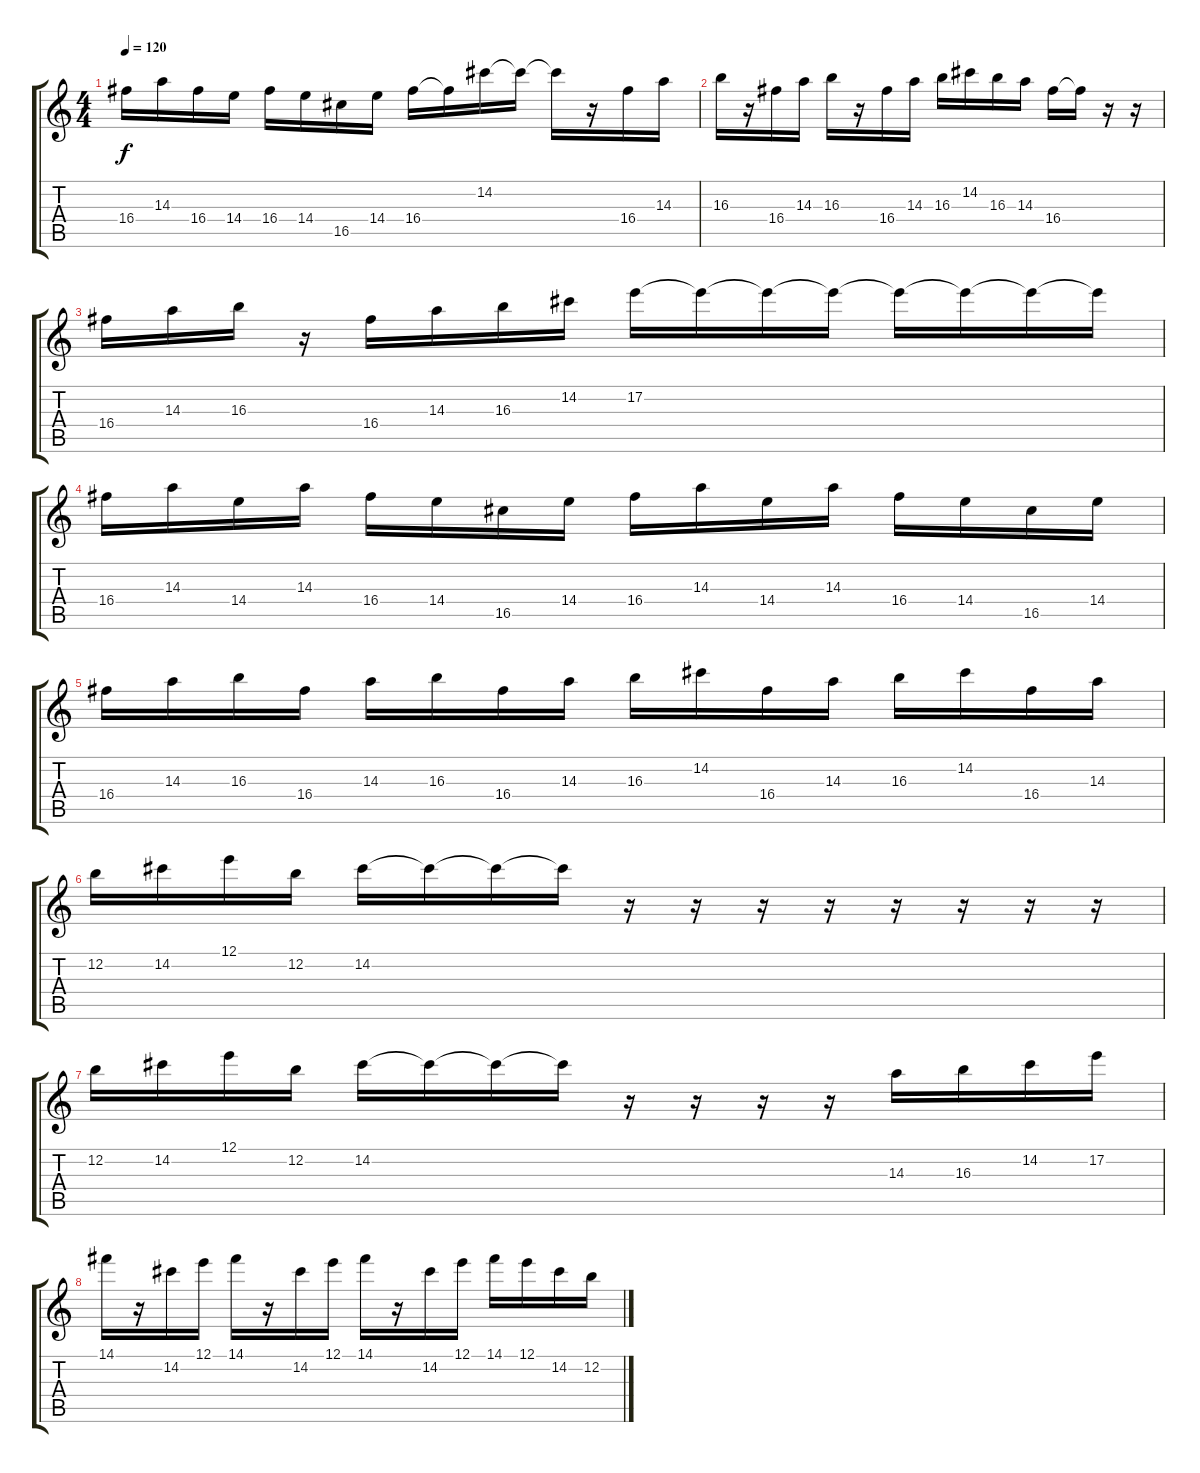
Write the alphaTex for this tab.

\track "" {instrument overdrivenguitar}
\staff {score tabs}
\tuning (E4 B3 G3 D3 A2 E2) {hide}
\ts (4 4)
\tempo 120
\clef g2
\ks c
16.4.16{dy f} 14.3.16 16.4.16 14.4.16 16.4.16 14.4.16 16.5.16 14.4.16 16.4.16 16.4{t}.16 14.2.16 14.2{t}.16 14.2{t}.16 r.16 16.4.16 14.3.16 |
16.3.16 r.16 16.4.16 14.3.16 16.3.16 r.16 16.4.16 14.3.16 16.3.16 14.2.16 16.3.16 14.3.16 16.4.16 16.4{t}.16 r.16 r.16 |
16.4.16 14.3.16 16.3.16 r.16 16.4.16 14.3.16 16.3.16 14.2.16 17.2.16 17.2{t}.16 17.2{t}.16 17.2{t}.16 17.2{t}.16 17.2{t}.16 17.2{t}.16 17.2{t}.16 |
16.4.16 14.3.16 14.4.16 14.3.16 16.4.16 14.4.16 16.5.16 14.4.16 16.4.16 14.3.16 14.4.16 14.3.16 16.4.16 14.4.16 16.5.16 14.4.16 |
16.4.16 14.3.16 16.3.16 16.4.16 14.3.16 16.3.16 16.4.16 14.3.16 16.3.16 14.2.16 16.4.16 14.3.16 16.3.16 14.2.16 16.4.16 14.3.16 |
12.2.16 14.2.16 12.1.16 12.2.16 14.2.16 14.2{t}.16 14.2{t}.16 14.2{t}.16 r.16 r.16 r.16 r.16 r.16 r.16 r.16 r.16 |
12.2.16 14.2.16 12.1.16 12.2.16 14.2.16 14.2{t}.16 14.2{t}.16 14.2{t}.16 r.16 r.16 r.16 r.16 14.3.16 16.3.16 14.2.16 17.2.16 |
14.1.16 r.16 14.2.16 12.1.16 14.1.16 r.16 14.2.16 12.1.16 14.1.16 r.16 14.2.16 12.1.16 14.1.16 12.1.16 14.2.16 12.2.16
